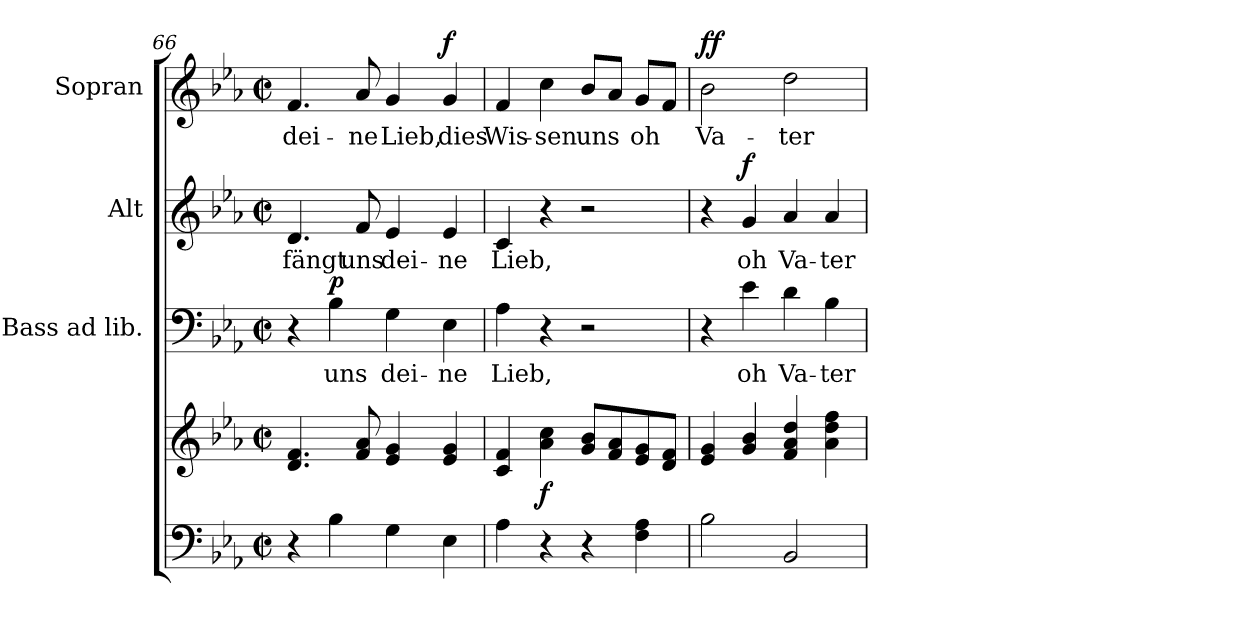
**kern	**kern	**dynam	**kern	**text	**dynam	**kern	**text	**dynam	**kern	**text	**dynam
*part4	*part4	*part4	*part3	*part3	*part3	*part2	*part2	*part2	*part1	*part1	*part1
*staff5	*staff4	*staff4/5	*staff3	*staff3	*staff3	*staff2	*staff2	*staff2	*staff1	*staff1	*staff1
*	*	*	*I"Bass ad lib.	*	*	*I"Alt	*	*	*I"Sopran	*	*
*	*	*	*I'B.	*	*	*I'A.	*	*	*I'S.	*	*
*clefF4	*clefG2	*	*clefF4	*	*	*clefG2	*	*	*clefG2	*	*
*k[b-e-a-]	*k[b-e-a-]	*	*k[b-e-a-]	*	*	*k[b-e-a-]	*	*	*k[b-e-a-]	*	*
*E-:	*E-:	*	*E-:	*	*	*E-:	*	*	*E-:	*	*
*M2/2	*M2/2	*	*M2/2	*	*	*M2/2	*	*	*M2/2	*	*
*met(c|)	*met(c|)	*	*met(c|)	*	*	*met(c|)	*	*	*met(c|)	*	*
=66	=66	=66	=66	=66	=66	=66	=66	=66	=66	=66	=66
!	!	!	!	!	!	!	!LO:LY:b	!	!	!LO:LY:b	!
4r	4.d/ 4.f/	.	4r	.	.	4.d/	-fängt	.	4.f/	dei-	.
!	!	!	!	!LO:LY:b	!LO:DY:a	!	!	!	!	!	!
4B-\	.	.	4B-\	uns	p	.	.	.	.	.	.
!	!	!	!	!	!	!	!LO:LY:b	!	!	!LO:LY:b	!
.	8f/ 8a-/	.	.	.	.	8f/	uns	.	8a-/	-ne	.
!	!	!	!	!LO:LY:b	!	!	!LO:LY:b	!	!	!LO:LY:b	!
4G\	4e-/ 4g/	.	4G\	dei-	.	4e-/	dei-	.	4g/	Lieb,	.
!	!	!	!	!LO:LY:b	!	!	!LO:LY:b	!	!	!LO:LY:b	!LO:DY:a
4E-\	4e-/ 4g/	.	4E-\	-ne	.	4e-/	-ne	.	4g/	dies	f
=67	=67	=67	=67	=67	=67	=67	=67	=67	=67	=67	=67
!	!	!	!	!LO:LY:b	!	!	!LO:LY:b	!	!	!LO:LY:b	!
4A-\	4c/ 4f/	.	4A-\	Lieb,	.	4c/	Lieb,	.	4f/	Wis-	.
!	!	!LO:DY:b	!	!	!	!	!	!	!	!LO:LY:b	!
4r	4a-\ 4cc\	f	4r	.	.	4r	.	.	4cc\	-sen	.
!	!	!	!	!	!	!	!	!	!	!LO:LY:b	!
4r	8g/ 8b-/L	.	2r	.	.	2r	.	.	8b-/L	uns	.
.	8f/ 8a-/	.	.	.	.	.	.	.	8a-/J	.	.
!	!	!	!	!	!	!	!	!	!	!LO:LY:b	!
4F\ 4A-\	8e-/ 8g/	.	.	.	.	.	.	.	8g/L	oh	.
.	8d/ 8f/J	.	.	.	.	.	.	.	8f/J	.	.
!!LO:LB:g=z
=68	=68	=68	=68	=68	=68	=68	=68	=68	=68	=68	=68
!	!	!	!	!	!	!	!	!	!	!LO:LY:b	!LO:DY:a
2B-\	4e-/ 4g/	.	4r	.	.	4r	.	.	2b-\	Va-	ff
!	!	!	!	!LO:LY:b	!	!	!LO:LY:b	!LO:DY:a	!	!	!
.	4g/ 4b-/	.	4e-\	oh	.	4g/	oh	f	.	.	.
!	!	!	!	!LO:LY:b	!	!	!LO:LY:b	!	!	!LO:LY:b	!
2BB-/	4f/ 4a-/ 4dd/	.	4d\	Va-	.	4a-/	Va-	.	2dd\	-ter	.
!	!	!	!	!LO:LY:b	!	!	!LO:LY:b	!	!	!	!
.	4a-\ 4dd\ 4ff\	.	4B-\	-ter	.	4a-/	-ter	.	.	.	.
=	=	=	=	=	=	=	=	=	=	=	=
*-	*-	*-	*-	*-	*-	*-	*-	*-	*-	*-	*-
